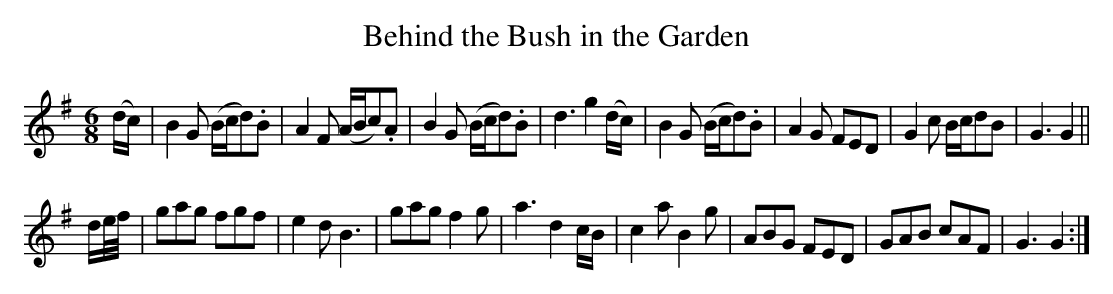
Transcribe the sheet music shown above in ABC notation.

X:1
T:Behind the Bush in the Garden
M:6/8
K:G
(d/c/)|\
B2G (B/c/d).B | A2F (A/B/c).A | B2G (B/c/d).B| d3 g2(d/c/)| \
B2G (B/c/d).B | A2G FED       | G2c  B/c/dB  | G3 G2 ||
d/e//f//|\
gag fgf | e2d B3  | gag f2g | a3 d2c/B/|\
c2a B2g | ABG FED | GAB cAF | G3 G2:|
